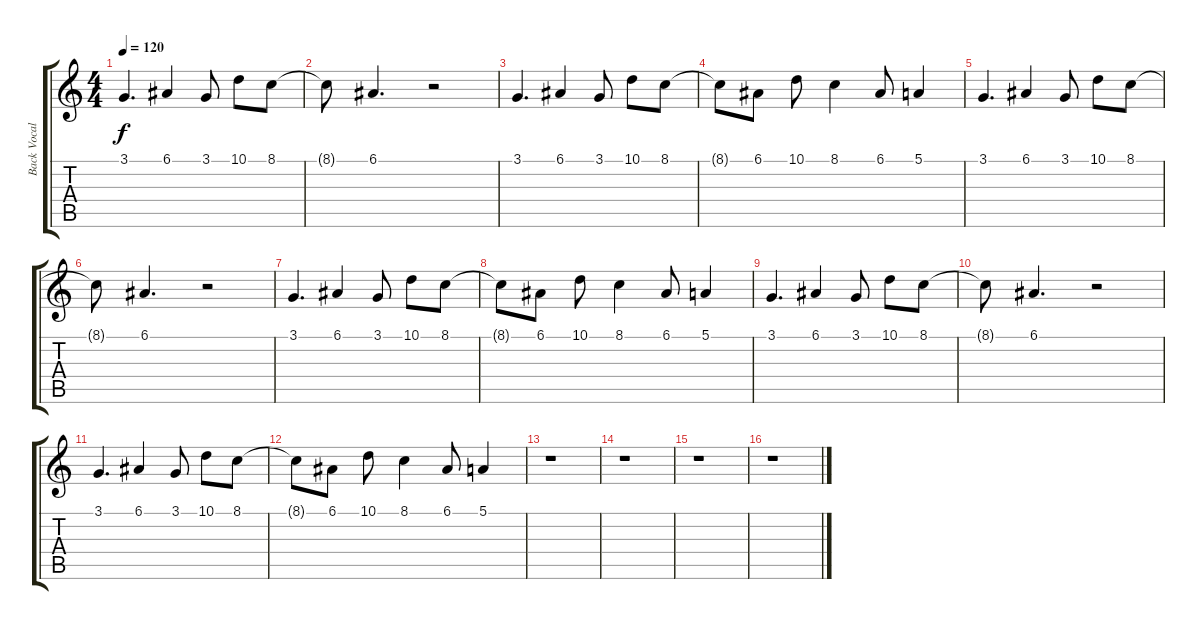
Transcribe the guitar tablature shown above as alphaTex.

\track ("Back Vocals" "Back Vocal") {instrument lead3calliope}
\staff {score tabs}
\tuning (E4 B3 G3 D3 A2 E2) {hide}
\ts (4 4)
\tempo 120
\clef g2
\ks c
3.1.4{d dy f} 6.1.4 3.1.8 10.1.8 8.1.8 |
8.1{t}.8 6.1.4{d} r.2 |
3.1.4{d} 6.1.4 3.1.8 10.1.8 8.1.8 |
8.1{t}.8 6.1.8 10.1.8 8.1.4 6.1.8 5.1.4 |
3.1.4{d} 6.1.4 3.1.8 10.1.8 8.1.8 |
8.1{t}.8 6.1.4{d} r.2 |
3.1.4{d} 6.1.4 3.1.8 10.1.8 8.1.8 |
8.1{t}.8 6.1.8 10.1.8 8.1.4 6.1.8 5.1.4 |
3.1.4{d} 6.1.4 3.1.8 10.1.8 8.1.8 |
8.1{t}.8 6.1.4{d} r.2 |
3.1.4{d} 6.1.4 3.1.8 10.1.8 8.1.8 |
8.1{t}.8 6.1.8 10.1.8 8.1.4 6.1.8 5.1.4 |
r.1 |
r.1 |
r.1 |
r.1
